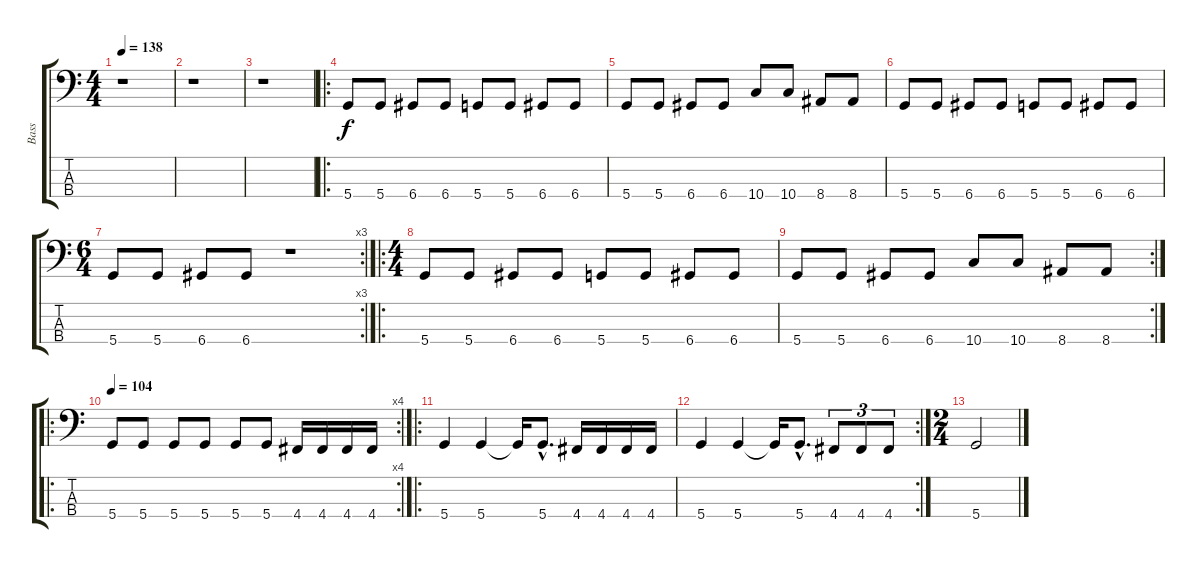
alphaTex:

\track ("Bass" "Bass") {instrument electricbassfinger}
\staff {score tabs}
\tuning (G2 D2 A1 D1) {hide}
\ts (4 4)
\tempo 138
\clef f4
\ks c
r.1{dy f} |
r.1 |
r.1 |
\ro
5.4.8 5.4.8 6.4.8 6.4.8 5.4.8 5.4.8 6.4.8 6.4.8 |
5.4.8 5.4.8 6.4.8 6.4.8 10.4.8 10.4.8 8.4.8 8.4.8 |
5.4.8 5.4.8 6.4.8 6.4.8 5.4.8 5.4.8 6.4.8 6.4.8 |
\rc 3
\ts (6 4)
5.4.8 5.4.8 6.4.8 6.4.8 r.1 |
\ro
\ts (4 4)
5.4.8 5.4.8 6.4.8 6.4.8 5.4.8 5.4.8 6.4.8 6.4.8 |
\rc 2
5.4.8 5.4.8 6.4.8 6.4.8 10.4.8 10.4.8 8.4.8 8.4.8 |
\ro
\rc 4
\tempo 104
5.4.8 5.4.8 5.4.8 5.4.8 5.4.8 5.4.8 4.4.16 4.4.16 4.4.16 4.4.16 |
\ro
5.4.4 5.4.4 5.4{t}.16 5.4{hac}.8{d} 4.4.16 4.4.16 4.4.16 4.4.16 |
\rc 2
5.4.4 5.4.4 5.4{t}.16 5.4{hac}.8{d} 4.4.8{tu (3 2)} 4.4.8{tu (3 2)} 4.4.8{tu (3 2)} |
\ts (2 4)
5.4.2
